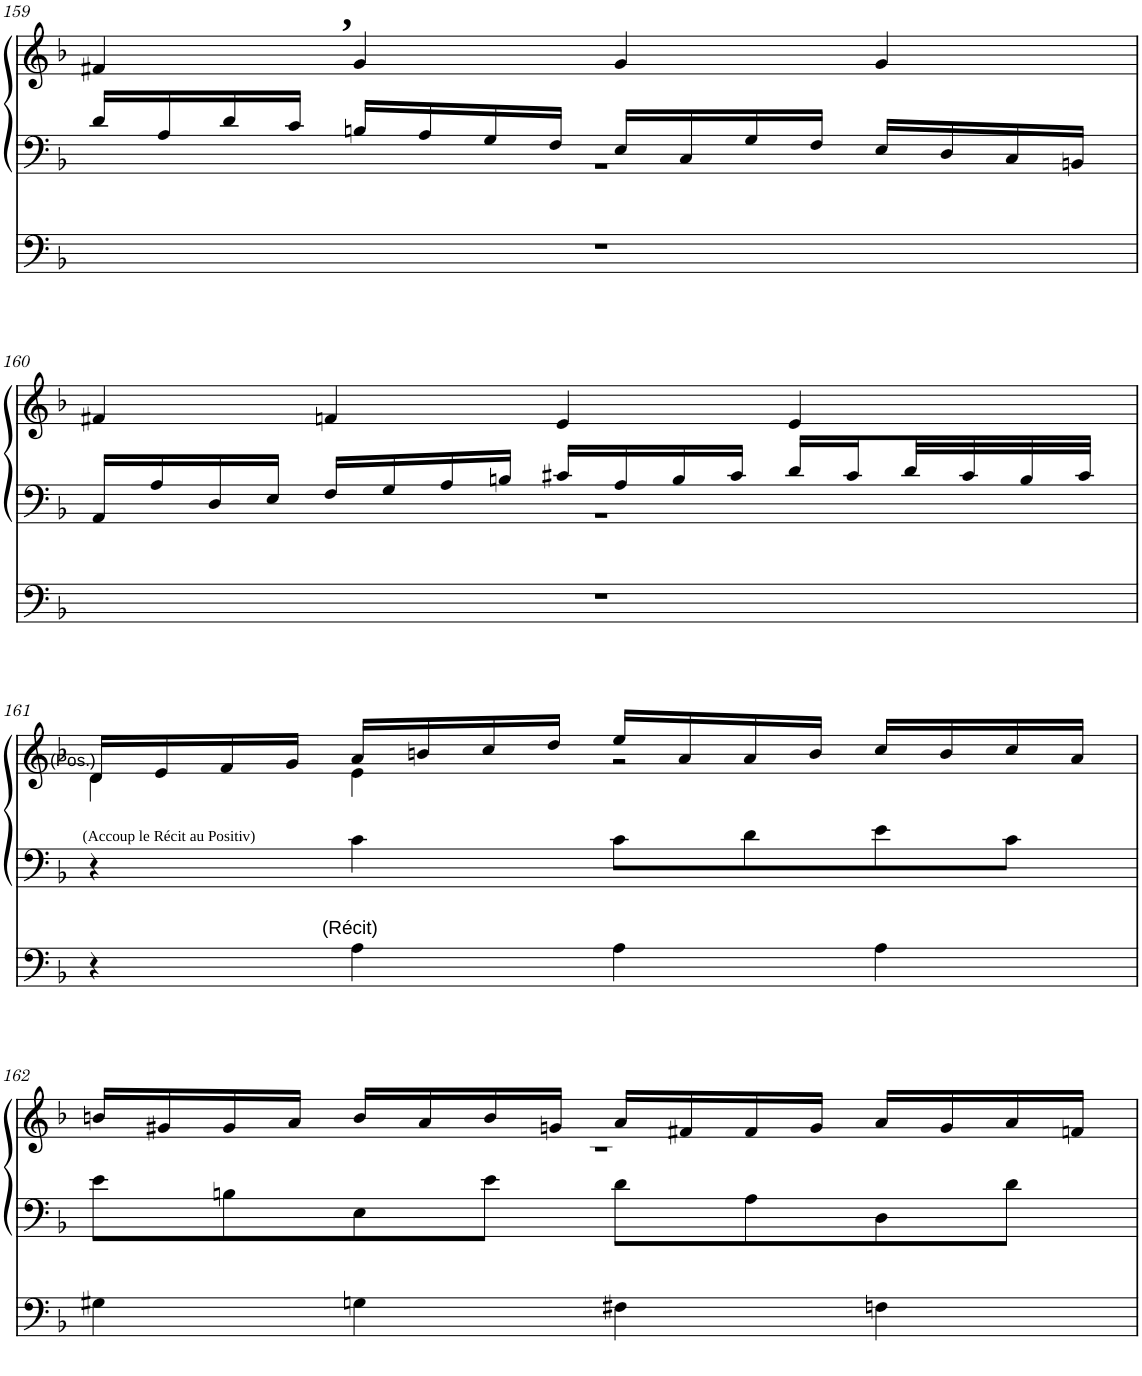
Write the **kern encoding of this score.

**kern	**kern	**kern
*part2	*part1	*part1
*staff3	*staff2	*staff1
*I"Pedal	*I"linke Hand	*
!!LO:PB:g=z
*clefF4	*clefF4	*clefG2
*k[b-]	*k[b-]	*k[b-]
*M4/4	*M4/4	*M4/4
=159	=159	=159
*	*^	*
1r	16d/LL	1r	4f#X/
.	16A/	.	.
.	16d/	.	.
.	16c/JJ	.	.
!	!	!	!LO:TX:a:B:t=,
.	16Bn/LL	.	4g/
.	16A/	.	.
.	16G/	.	.
.	16F/JJ	.	.
.	16E/LL	.	4g/
.	16C/	.	.
.	16G/	.	.
.	16F/JJ	.	.
.	16E/LL	.	4g/
.	16D/	.	.
.	16C/	.	.
.	16BBn/JJ	.	.
!!LO:LB:g=z
=160	=160	=160	=160
1r	16AA/LL	1r	4f#X/
.	16A/	.	.
.	16D/	.	.
.	16E/JJ	.	.
.	16F/LL	.	4fn/
.	16G/	.	.
.	16A/	.	.
.	16Bn/JJ	.	.
.	16c#X/LL	.	4e/
.	16A/	.	.
.	16B/	.	.
.	16c#/JJ	.	.
.	16d/LL	.	4e/
.	16c#/	.	.
.	32d/L	.	.
.	32c#/	.	.
.	32B/	.	.
.	32c#/JJJ	.	.
*	*v	*v	*
!!LO:LB:g=z
=161	=161	=161
*	*	*^
!	!	!LO:TX:a:t=(Pos.)	!
!	!	!LO:TX:b:t=(Accoup le Récit au Positiv)	!
4r	4r	16d/LL	4d\
.	.	16e/	.
.	.	16f/	.
.	.	16g/JJ	.
!	!LO:TX:b:t=(Récit)	!	!
4A\	4c\	16a/LL	4e\
.	.	16bn/	.
.	.	16cc/	.
.	.	16dd/JJ	.
4A\	8c\L	16ee/LL	2r
.	.	16a/	.
.	8d\	16a/	.
.	.	16b/JJ	.
4A\	8e\	16cc/LL	.
.	.	16b/	.
.	8c\J	16cc/	.
.	.	16a/JJ	.
!!LO:LB:g=z	!!
=162	=162	=162	=162
4G#X\	8e\L	16bn/LL	1r
.	.	16g#X/	.
.	8Bn\	16g#/	.
.	.	16a/JJ	.
4Gn\	8E\	16b/LL	.
.	.	16a/	.
.	8e\J	16b/	.
.	.	16gn/JJ	.
4F#X\	8d\L	16a/LL	.
.	.	16f#X/	.
.	8A\	16f#/	.
.	.	16g/JJ	.
4Fn\	8D\	16a/LL	.
.	.	16g/	.
.	8d\J	16a/	.
.	.	16fn/JJ	.
*	*	*v	*v
=	=	=
*-	*-	*-
